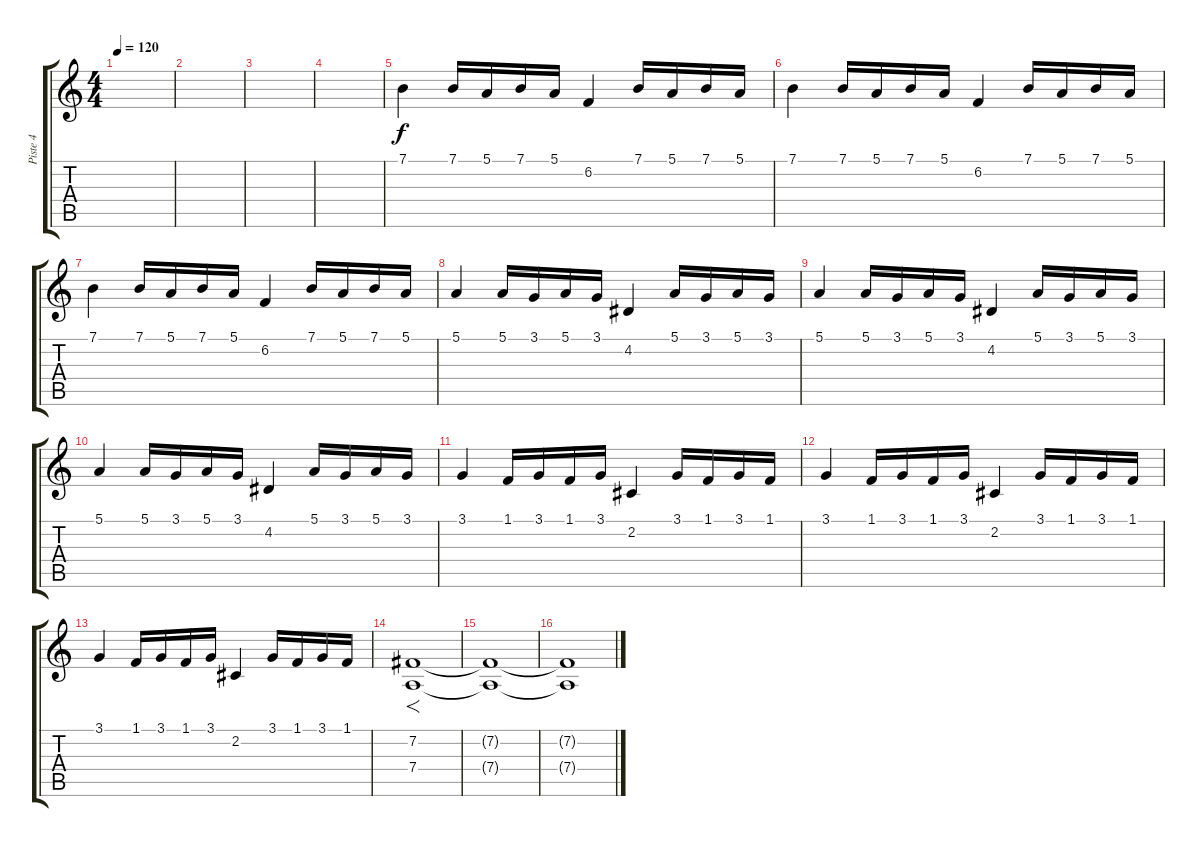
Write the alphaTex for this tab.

\track ("Piste 4" "Piste 4") {instrument drawbarorgan}
\staff {score tabs}
\tuning (E4 B3 G3 D3 A2 E2) {hide}
\ts (4 4)
\tempo 120
\clef g2
\ks c
|
|
|
|
7.1.4 7.1.16 5.1.16 7.1.16 5.1.16 6.2.4 7.1.16 5.1.16 7.1.16 5.1.16 |
7.1.4 7.1.16 5.1.16 7.1.16 5.1.16 6.2.4 7.1.16 5.1.16 7.1.16 5.1.16 |
7.1.4 7.1.16 5.1.16 7.1.16 5.1.16 6.2.4 7.1.16 5.1.16 7.1.16 5.1.16 |
5.1.4 5.1.16 3.1.16 5.1.16 3.1.16 4.2.4 5.1.16 3.1.16 5.1.16 3.1.16 |
5.1.4 5.1.16 3.1.16 5.1.16 3.1.16 4.2.4 5.1.16 3.1.16 5.1.16 3.1.16 |
5.1.4 5.1.16 3.1.16 5.1.16 3.1.16 4.2.4 5.1.16 3.1.16 5.1.16 3.1.16 |
3.1.4 1.1.16 3.1.16 1.1.16 3.1.16 2.2.4 3.1.16 1.1.16 3.1.16 1.1.16 |
3.1.4 1.1.16 3.1.16 1.1.16 3.1.16 2.2.4 3.1.16 1.1.16 3.1.16 1.1.16 |
3.1.4 1.1.16 3.1.16 1.1.16 3.1.16 2.2.4 3.1.16 1.1.16 3.1.16 1.1.16 |
(7.2 7.4).1{f instrument violin} |
(7.2{t} 7.4{t}).1 |
(7.2{t} 7.4{t}).1
